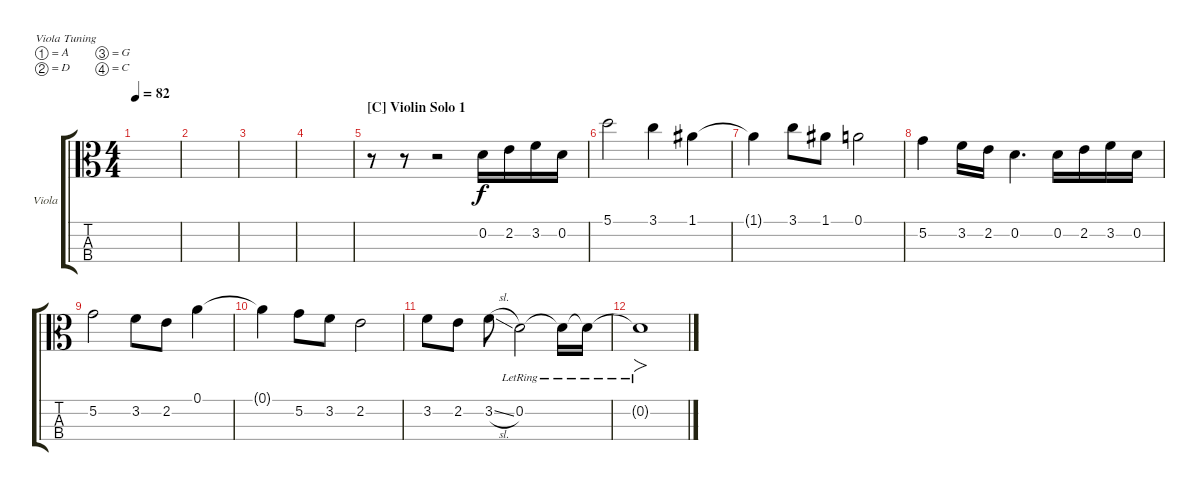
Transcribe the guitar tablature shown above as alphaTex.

\defaultSystemsLayout 4
\bracketExtendMode groupsimilarinstruments
\firstSystemTrackNameOrientation horizontal
\otherSystemsTrackNameOrientation horizontal
\track ("Viola" "Viola") {instrument viola}
\staff {score tabs}
\tuning (A4 D4 G3 C3)
\ts (4 4)
\tempo 82
\clef c3
\scale
0.333333
\ks c
|
\scale
0.333333 |
\scale
0.333333 |
\scale
0.333333 |
\section ("C" "Violin Solo 1")
\scale
0.333333 r.8 r.8 r.2 0.2.16 2.2.16 3.2.16 0.2.16 |
\scale
0.333333 5.1.2 3.1.4 1.1.4 |
\scale
0.333333 1.1{t}.4 3.1.8 1.1.8 0.1.2 |
\scale
0.333333 5.2.4 3.2.16 2.2.16 0.2.4{d} 0.2.16 2.2.16 3.2.16 0.2.16 |
\scale
0.333333 5.2.2 3.2.8 2.2.8 0.1.4 |
\scale
0.333333 0.1{t}.4 5.2.8 3.2.8 2.2.2 |
\scale
0.333333 3.2.8 2.2.8 3.2{sl}.8 0.2{lr}.2 0.2{lr t}.16 0.2{lr t}.16 |
\scale
0.333333 0.2{lr t}.1{fo} |
\scale
0.333333 |
\scale
0.333333 |
\scale
0.333333 |
\scale
0.333333
